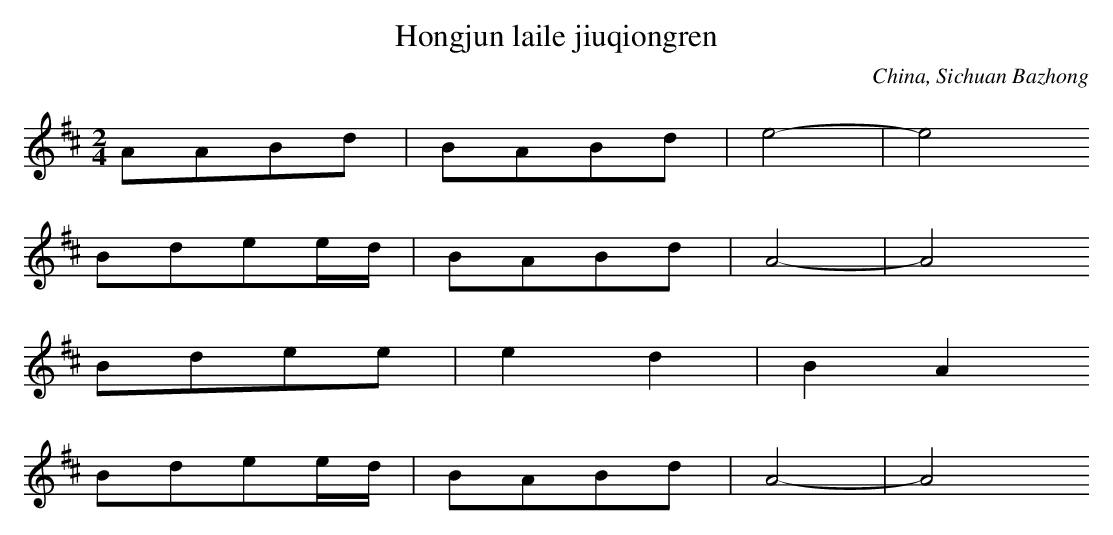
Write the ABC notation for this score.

X:1
T: Hongjun laile jiuqiongren
O: China, Sichuan Bazhong
M: 2/4
L: 1/16
K: D
A2A2B2d2 | B2A2B2d2 | e8- | e8
B2d2e2ed | B2A2B2d2 | A8- | A8
B2d2e2e2 | e4d4 | B4A4
B2d2e2ed | B2A2B2d2 | A8- | A8
